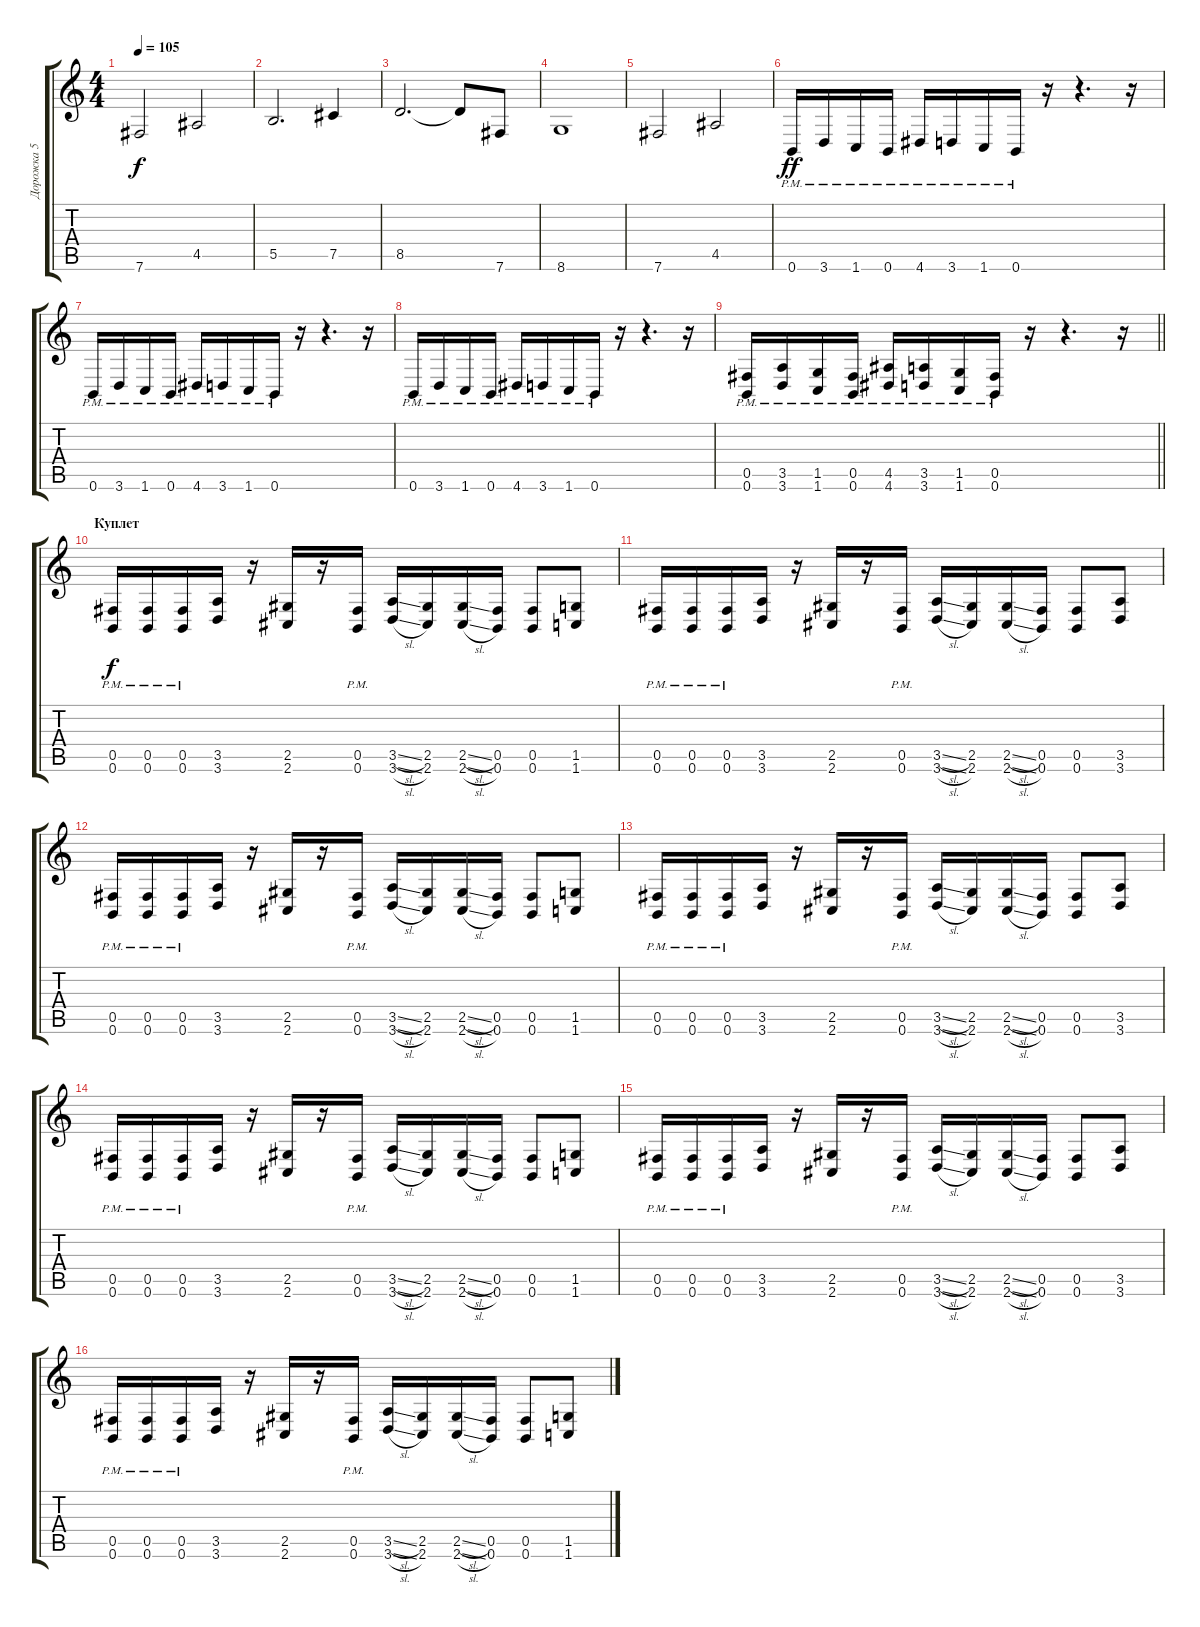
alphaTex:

\track ("Дорожка 5" "Дорожка 5") {instrument overdrivenguitar}
\staff {score tabs}
\tuning (Db4 Ab3 E3 B2 Gb2 B1) {hide}
\ts (4 4)
\tempo 105
\clef g2
\ks c
7.6.2{dy f} 4.5.2 |
5.5.2{d} 7.5.4 |
8.5.2{d} 8.5{t}.8 7.6.8 |
8.6.1 |
7.6.2 4.5.2 |
0.6{pm}.16{dy ff} 3.6{pm}.16 1.6{pm}.16 0.6{pm}.16 4.6{pm}.16 3.6{pm}.16 1.6{pm}.16 0.6{pm}.16 r.16 r.4{d} r.16 |
0.6{pm}.16 3.6{pm}.16 1.6{pm}.16 0.6{pm}.16 4.6{pm}.16 3.6{pm}.16 1.6{pm}.16 0.6{pm}.16 r.16 r.4{d} r.16 |
0.6{pm}.16 3.6{pm}.16 1.6{pm}.16 0.6{pm}.16 4.6{pm}.16 3.6{pm}.16 1.6{pm}.16 0.6{pm}.16 r.16 r.4{d} r.16 |
\barLineRight lightlight
(0.5{pm} 0.6{pm}).16 (3.5{pm} 3.6{pm}).16 (1.5{pm} 1.6{pm}).16 (0.5{pm} 0.6{pm}).16 (4.5{pm} 4.6{pm}).16 (3.5{pm} 3.6{pm}).16 (1.5{pm} 1.6{pm}).16 (0.5{pm} 0.6{pm}).16 r.16 r.4{d} r.16 |
\section ("" "Куплет")
(0.5{pm} 0.6{pm}).16{dy f} (0.5{pm} 0.6{pm}).16 (0.5{pm} 0.6{pm}).16 (3.5 3.6).16 r.16 (2.5 2.6).16 r.16 (0.5{pm} 0.6{pm}).16 (3.5{sl} 3.6{sl}).16 (2.5 2.6).16 (2.5{sl} 2.6{sl}).16 (0.5 0.6).16 (0.5 0.6).8 (1.5 1.6).8 |
(0.5{pm} 0.6{pm}).16 (0.5{pm} 0.6{pm}).16 (0.5{pm} 0.6{pm}).16 (3.5 3.6).16 r.16 (2.5 2.6).16 r.16 (0.5{pm} 0.6{pm}).16 (3.5{sl} 3.6{sl}).16 (2.5 2.6).16 (2.5{sl} 2.6{sl}).16 (0.5 0.6).16 (0.5 0.6).8 (3.5 3.6).8 |
(0.5{pm} 0.6{pm}).16 (0.5{pm} 0.6{pm}).16 (0.5{pm} 0.6{pm}).16 (3.5 3.6).16 r.16 (2.5 2.6).16 r.16 (0.5{pm} 0.6{pm}).16 (3.5{sl} 3.6{sl}).16 (2.5 2.6).16 (2.5{sl} 2.6{sl}).16 (0.5 0.6).16 (0.5 0.6).8 (1.5 1.6).8 |
(0.5{pm} 0.6{pm}).16 (0.5{pm} 0.6{pm}).16 (0.5{pm} 0.6{pm}).16 (3.5 3.6).16 r.16 (2.5 2.6).16 r.16 (0.5{pm} 0.6{pm}).16 (3.5{sl} 3.6{sl}).16 (2.5 2.6).16 (2.5{sl} 2.6{sl}).16 (0.5 0.6).16 (0.5 0.6).8 (3.5 3.6).8 |
(0.5{pm} 0.6{pm}).16 (0.5{pm} 0.6{pm}).16 (0.5{pm} 0.6{pm}).16 (3.5 3.6).16 r.16 (2.5 2.6).16 r.16 (0.5{pm} 0.6{pm}).16 (3.5{sl} 3.6{sl}).16 (2.5 2.6).16 (2.5{sl} 2.6{sl}).16 (0.5 0.6).16 (0.5 0.6).8 (1.5 1.6).8 |
(0.5{pm} 0.6{pm}).16 (0.5{pm} 0.6{pm}).16 (0.5{pm} 0.6{pm}).16 (3.5 3.6).16 r.16 (2.5 2.6).16 r.16 (0.5{pm} 0.6{pm}).16 (3.5{sl} 3.6{sl}).16 (2.5 2.6).16 (2.5{sl} 2.6{sl}).16 (0.5 0.6).16 (0.5 0.6).8 (3.5 3.6).8 |
(0.5{pm} 0.6{pm}).16 (0.5{pm} 0.6{pm}).16 (0.5{pm} 0.6{pm}).16 (3.5 3.6).16 r.16 (2.5 2.6).16 r.16 (0.5{pm} 0.6{pm}).16 (3.5{sl} 3.6{sl}).16 (2.5 2.6).16 (2.5{sl} 2.6{sl}).16 (0.5 0.6).16 (0.5 0.6).8 (1.5 1.6).8
